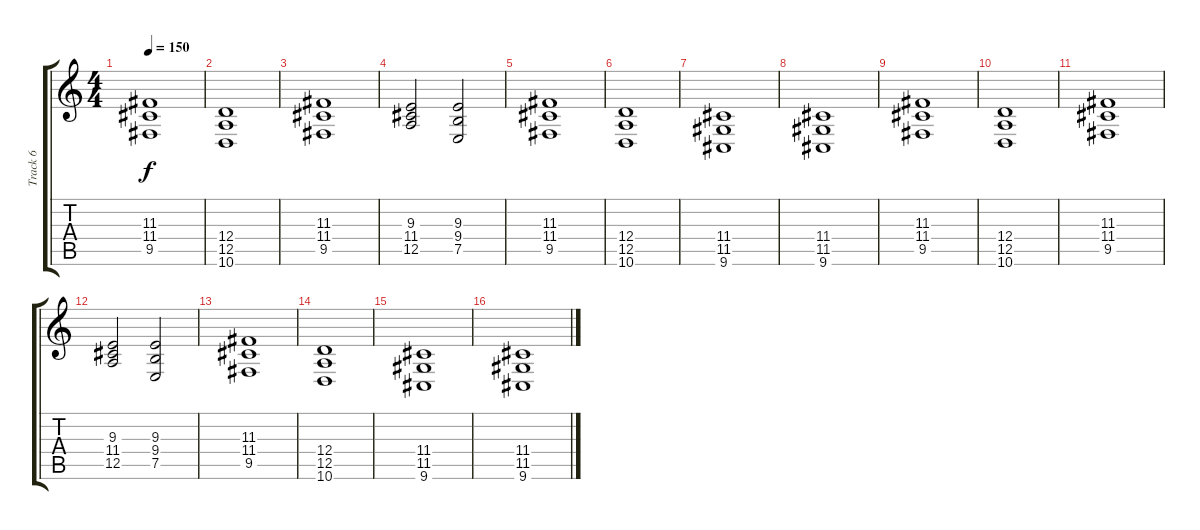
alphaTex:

\track ("Track 6" "Track 6") {instrument stringensemble1}
\staff {score tabs}
\tuning (E4 B3 G3 D3 A2 E2) {hide}
\ts (4 4)
\tempo 150
\clef g2
\ks c
(11.3 11.4 9.5).1{dy f} |
(12.4 12.5 10.6).1 |
(11.3 11.4 9.5).1 |
(9.3 11.4 12.5).2 (9.3 9.4 7.5).2 |
(11.3 11.4 9.5).1 |
(12.4 12.5 10.6).1 |
(11.4 11.5 9.6).1 |
(11.4 11.5 9.6).1 |
(11.3 11.4 9.5).1 |
(12.4 12.5 10.6).1 |
(11.3 11.4 9.5).1 |
(9.3 11.4 12.5).2 (9.3 9.4 7.5).2 |
(11.3 11.4 9.5).1 |
(12.4 12.5 10.6).1 |
(11.4 11.5 9.6).1 |
(11.4 11.5 9.6).1
